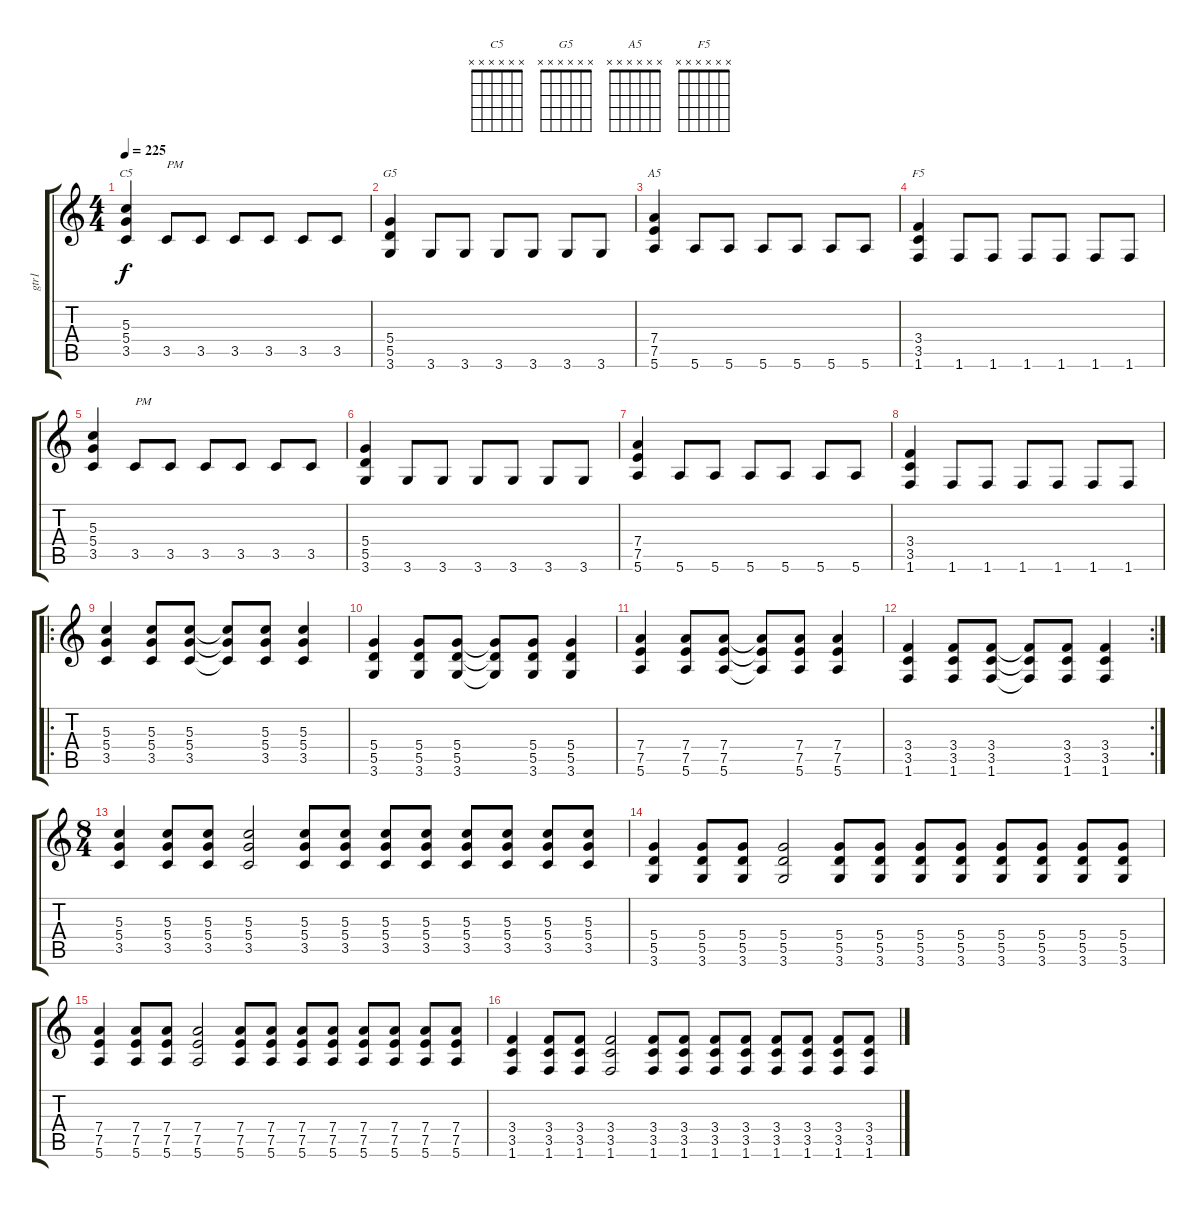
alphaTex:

\track ("gtr1" "gtr1") {instrument distortionguitar}
\staff {score tabs}
\tuning (E4 B3 G3 D3 A2 E2) {hide}
\chord ("C5" x x x x x x) {firstfret 0}
\chord ("G5" x x x x x x) {firstfret 0}
\chord ("A5" x x x x x x) {firstfret 0}
\chord ("F5" x x x x x x) {firstfret 0}
\ts (4 4)
\tempo 225
\clef g2
\ks c
(5.3 5.4 3.5).4{ch "C5" dy f} 3.5.8{txt "PM"} 3.5.8 3.5.8 3.5.8 3.5.8 3.5.8 |
(5.4 5.5 3.6).4{ch "G5"} 3.6.8 3.6.8 3.6.8 3.6.8 3.6.8 3.6.8 |
(7.4 7.5 5.6).4{ch "A5"} 5.6.8 5.6.8 5.6.8 5.6.8 5.6.8 5.6.8 |
(3.4 3.5 1.6).4{ch "F5"} 1.6.8 1.6.8 1.6.8 1.6.8 1.6.8 1.6.8 |
(5.3 5.4 3.5).4 3.5.8{txt "PM"} 3.5.8 3.5.8 3.5.8 3.5.8 3.5.8 |
(5.4 5.5 3.6).4 3.6.8 3.6.8 3.6.8 3.6.8 3.6.8 3.6.8 |
(7.4 7.5 5.6).4 5.6.8 5.6.8 5.6.8 5.6.8 5.6.8 5.6.8 |
(3.4 3.5 1.6).4 1.6.8 1.6.8 1.6.8 1.6.8 1.6.8 1.6.8 |
\ro
(5.3 5.4 3.5).4 (5.3 5.4 3.5).8 (5.3 5.4 3.5).8 (5.3{t} 5.4{t} 3.5{t}).8 (5.3 5.4 3.5).8 (5.3 5.4 3.5).4 |
(5.4 5.5 3.6).4 (5.4 5.5 3.6).8 (5.4 5.5 3.6).8 (5.4{t} 5.5{t} 3.6{t}).8 (5.4 5.5 3.6).8 (5.4 5.5 3.6).4 |
(7.4 7.5 5.6).4 (7.4 7.5 5.6).8 (7.4 7.5 5.6).8 (7.4{t} 7.5{t} 5.6{t}).8 (7.4 7.5 5.6).8 (7.4 7.5 5.6).4 |
\rc 2
(3.4 3.5 1.6).4 (3.4 3.5 1.6).8 (3.4 3.5 1.6).8 (3.4{t} 3.5{t} 1.6{t}).8 (3.4 3.5 1.6).8 (3.4 3.5 1.6).4 |
\ts (8 4)
(5.3 5.4 3.5).4 (5.3 5.4 3.5).8 (5.3 5.4 3.5).8 (5.3 5.4 3.5).2 (5.3 5.4 3.5).8 (5.3 5.4 3.5).8 (5.3 5.4 3.5).8 (5.3 5.4 3.5).8 (5.3 5.4 3.5).8 (5.3 5.4 3.5).8 (5.3 5.4 3.5).8 (5.3 5.4 3.5).8 |
(5.4 5.5 3.6).4 (5.4 5.5 3.6).8 (5.4 5.5 3.6).8 (5.4 5.5 3.6).2 (5.4 5.5 3.6).8 (5.4 5.5 3.6).8 (5.4 5.5 3.6).8 (5.4 5.5 3.6).8 (5.4 5.5 3.6).8 (5.4 5.5 3.6).8 (5.4 5.5 3.6).8 (5.4 5.5 3.6).8 |
(7.4 7.5 5.6).4 (7.4 7.5 5.6).8 (7.4 7.5 5.6).8 (7.4 7.5 5.6).2 (7.4 7.5 5.6).8 (7.4 7.5 5.6).8 (7.4 7.5 5.6).8 (7.4 7.5 5.6).8 (7.4 7.5 5.6).8 (7.4 7.5 5.6).8 (7.4 7.5 5.6).8 (7.4 7.5 5.6).8 |
(3.4 3.5 1.6).4 (3.4 3.5 1.6).8 (3.4 3.5 1.6).8 (3.4 3.5 1.6).2 (3.4 3.5 1.6).8 (3.4 3.5 1.6).8 (3.4 3.5 1.6).8 (3.4 3.5 1.6).8 (3.4 3.5 1.6).8 (3.4 3.5 1.6).8 (3.4 3.5 1.6).8 (3.4 3.5 1.6).8
